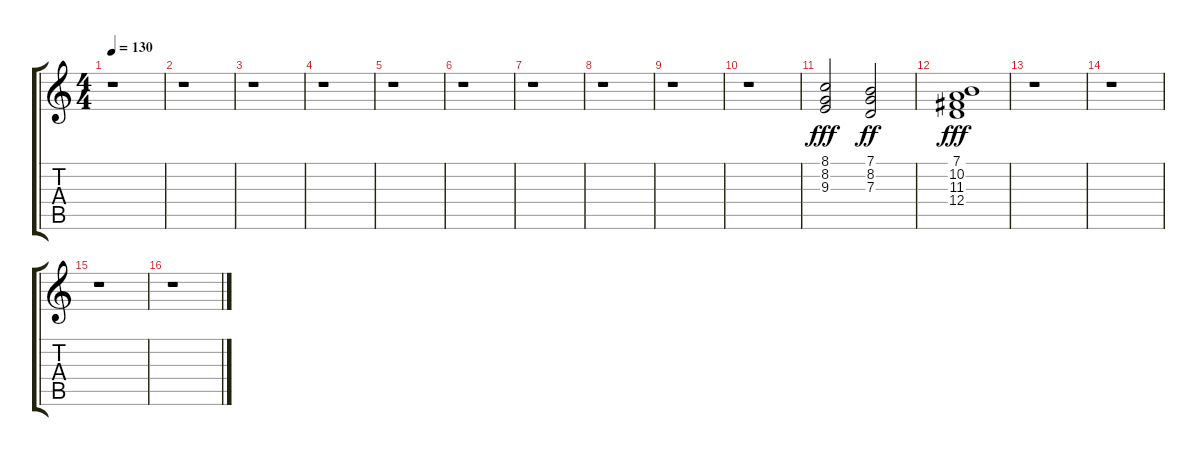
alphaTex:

\track "" {instrument brightacousticpiano}
\staff {score tabs}
\tuning (E4 B3 G3 D3 A2 E2) {hide}
\ts (4 4)
\tempo 130
\clef g2
\ks c
r.1{dy fff} |
r.1 |
r.1 |
r.1 |
r.1 |
r.1 |
r.1 |
r.1 |
r.1 |
r.1 |
(8.1 8.2 9.3).2 (7.1 8.2 7.3).2{dy ff} |
(7.1 10.2 11.3 12.4).1{dy fff} |
r.1 |
r.1 |
r.1 |
r.1
